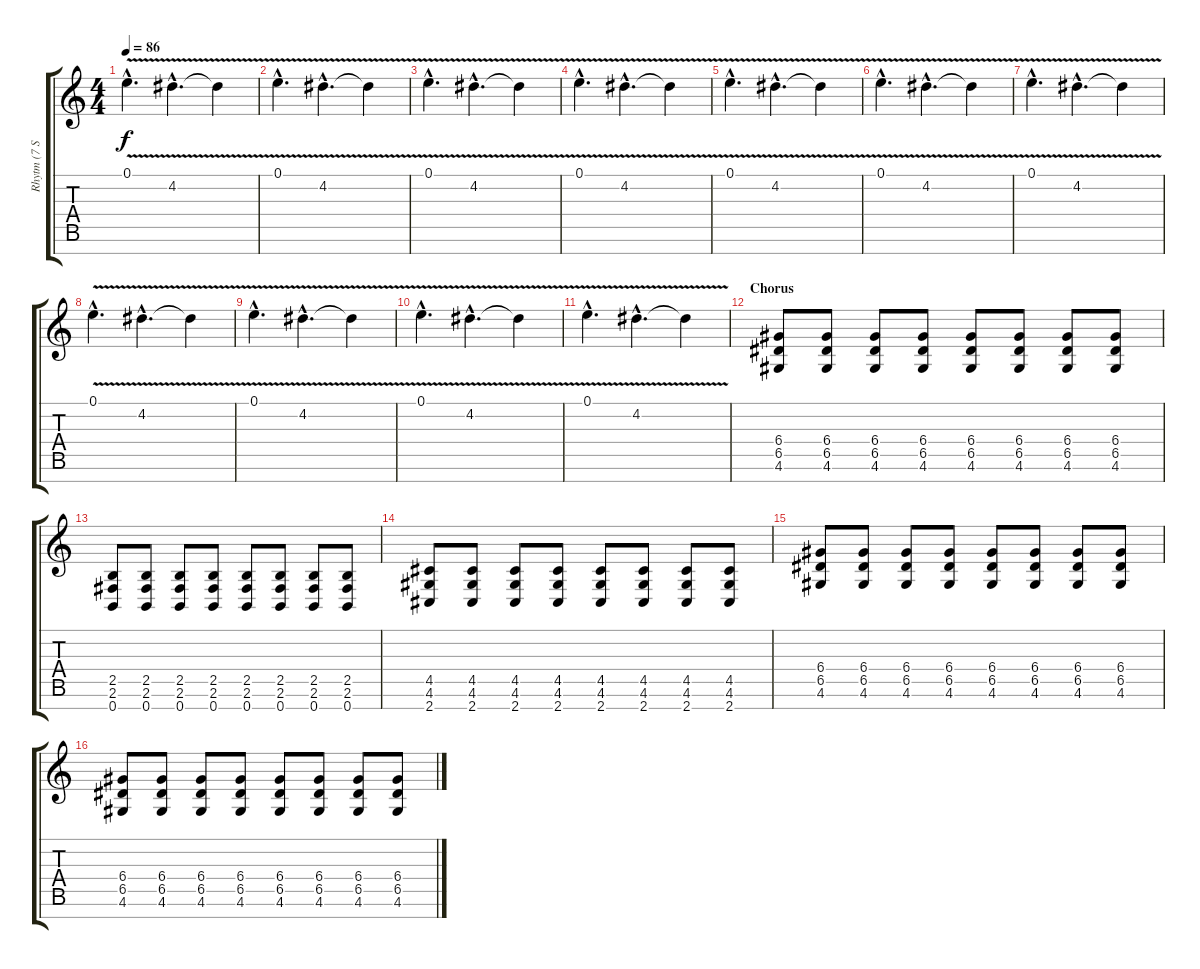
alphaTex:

\track ("Rhytm (7 Strings) / SFX" "Rhytm (7 S") {instrument distortionguitar}
\staff {score tabs}
\tuning (E4 B3 G3 D3 A2 E2 B1) {hide}
\ts (4 4)
\tempo 86
\clef g2
\ks c
0.1{v hac}.4{d dy f volume 6 instrument drawbarorgan} 4.2{v hac}.4{d} 4.2{t}.4 |
0.1{v hac}.4{d volume 6 instrument drawbarorgan} 4.2{v hac}.4{d} 4.2{t}.4 |
0.1{v hac}.4{d volume 6 instrument drawbarorgan} 4.2{v hac}.4{d} 4.2{t}.4 |
0.1{v hac}.4{d volume 6 instrument drawbarorgan} 4.2{v hac}.4{d} 4.2{t}.4 |
0.1{v hac}.4{d volume 6 instrument drawbarorgan} 4.2{v hac}.4{d} 4.2{t}.4 |
0.1{v hac}.4{d volume 6 instrument drawbarorgan} 4.2{v hac}.4{d} 4.2{t}.4 |
0.1{v hac}.4{d volume 6 instrument drawbarorgan} 4.2{v hac}.4{d} 4.2{t}.4 |
0.1{v hac}.4{d volume 6 instrument drawbarorgan} 4.2{v hac}.4{d} 4.2{t}.4 |
0.1{v hac}.4{d volume 6 instrument drawbarorgan} 4.2{v hac}.4{d} 4.2{t}.4 |
0.1{v hac}.4{d volume 6 instrument drawbarorgan} 4.2{v hac}.4{d} 4.2{t}.4 |
0.1{v hac}.4{d volume 6 instrument drawbarorgan} 4.2{v hac}.4{d} 4.2{t}.4 |
\section ("" "Chorus")
(6.4 6.5 4.6).8{volume 13 instrument distortionguitar} (6.4 6.5 4.6).8 (6.4 6.5 4.6).8 (6.4 6.5 4.6).8 (6.4 6.5 4.6).8 (6.4 6.5 4.6).8 (6.4 6.5 4.6).8 (6.4 6.5 4.6).8 |
(2.5 2.6 0.7).8 (2.5 2.6 0.7).8 (2.5 2.6 0.7).8 (2.5 2.6 0.7).8 (2.5 2.6 0.7).8 (2.5 2.6 0.7).8 (2.5 2.6 0.7).8 (2.5 2.6 0.7).8 |
(4.5 4.6 2.7).8 (4.5 4.6 2.7).8 (4.5 4.6 2.7).8 (4.5 4.6 2.7).8 (4.5 4.6 2.7).8 (4.5 4.6 2.7).8 (4.5 4.6 2.7).8 (4.5 4.6 2.7).8 |
(6.4 6.5 4.6).8{instrument distortionguitar} (6.4 6.5 4.6).8 (6.4 6.5 4.6).8 (6.4 6.5 4.6).8 (6.4 6.5 4.6).8 (6.4 6.5 4.6).8 (6.4 6.5 4.6).8 (6.4 6.5 4.6).8 |
(6.4 6.5 4.6).8{instrument distortionguitar} (6.4 6.5 4.6).8 (6.4 6.5 4.6).8 (6.4 6.5 4.6).8 (6.4 6.5 4.6).8 (6.4 6.5 4.6).8 (6.4 6.5 4.6).8 (6.4 6.5 4.6).8
